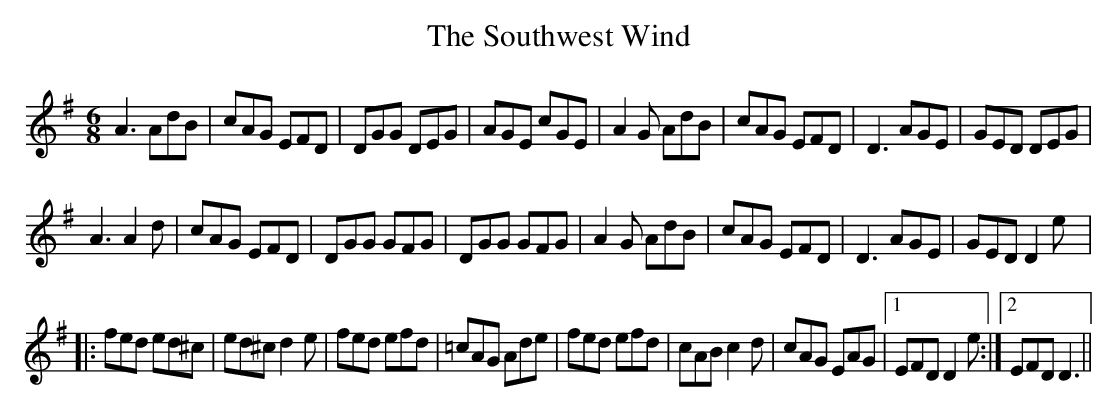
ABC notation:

X:1
T:Southwest Wind, The
M:6/8
K:Dmix
A3 AdB|cAG EFD|DGG DEG|AGE cGE|A2G AdB|cAG EFD|D3 AGE|GED DEG|
A3 A2d|cAG EFD|DGG GFG|DGG GFG|A2G AdB|cAG EFD|D3 AGE|GED D2e|:
fed ed^c|ed^c d2e|fed efd|=cAG Ade|fed efd|cAB c2d|cAG EAG|1 EFD D2e:|2 EFD D3||
